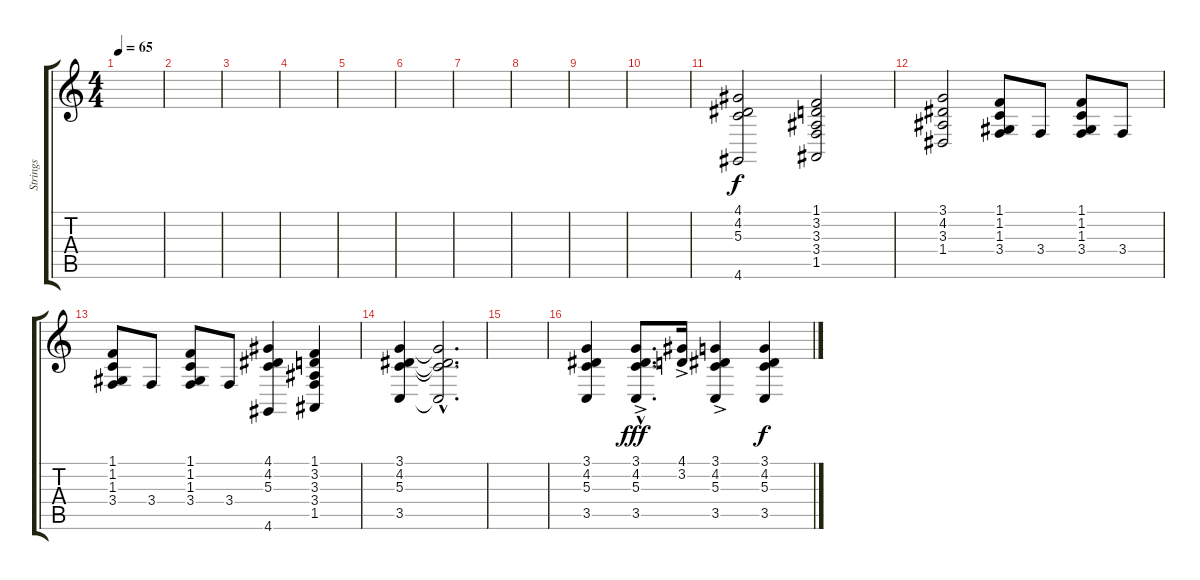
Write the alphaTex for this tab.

\track ("Strings" "Strings") {instrument stringensemble1}
\staff {score tabs}
\tuning (E4 B3 G3 D3 A2 E2) {hide}
\ts (4 4)
\tempo 65
\clef g2
\ks c
|
|
|
|
|
|
|
|
|
|
(4.1 4.2 5.3 4.6).2 (1.1 3.2 3.3 3.4 1.5).2 |
(3.1 4.2 3.3 1.4).2 (1.1 1.2 1.3 3.4).8 3.4.8 (1.1 1.2 1.3 3.4).8 3.4.8 |
(1.1 1.2 1.3 3.4).8 3.4.8 (1.1 1.2 1.3 3.4).8 3.4.8 (4.1 4.2 5.3 4.6).4 (1.1 3.2 3.3 3.4 1.5).4 |
(3.1 4.2 5.3 3.5).4{volume 9} (3.1{hac t} 4.2{hac t} 5.3{hac t} 3.5{hac t}).2{d} |
|
(3.1 4.2 5.3 3.5).4 (3.1{ac} 4.2{ac} 5.3{ac} 3.5{hac}).8{d dy fff} (4.1{ac} 3.2{ac}).16 (3.1{ac} 4.2{ac} 5.3{ac} 3.5).4 (3.1 4.2 5.3 3.5).4{dy f}
